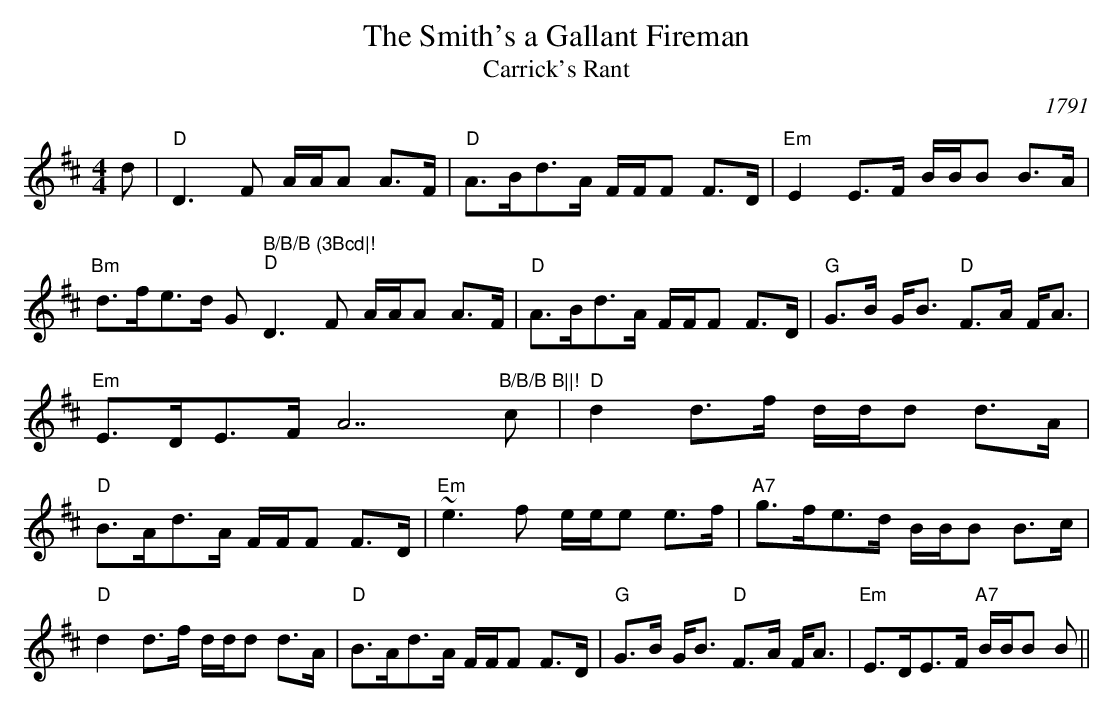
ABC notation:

X:1
T:Smith's a Gallant Fireman, The
T:Carrick's Rant
O: 1791
M:4/4
L:1/8
K:D
d|"D"D3 F A/A/A A>F|"D"A>Bd>A F/F/F F>D|"Em"E2 E>F B/B/B B>A|"Bm"d>fe>d"
G" B/B/B (3Bcd|!
"D"D3 F A/A/A A>F|"D"A>Bd>A F/F/F F>D|"G"G>B G<B "D"F>A F<A|"Em"E>DE>F "
A7"B/B/B B||!
c|"D"d2 d>f d/d/d d>A|"D"B>Ad>A F/F/F F>D|"Em"~e3f e/e/e e>f|"A7"g>fe>d
B/B/B B>c|!
"D"d2 d>f d/d/d d>A|"D"B>Ad>A F/F/F F>D|"G"G>B G<B "D"F>A F<A|"Em"E>DE>F
 "A7"B/B/B B||
